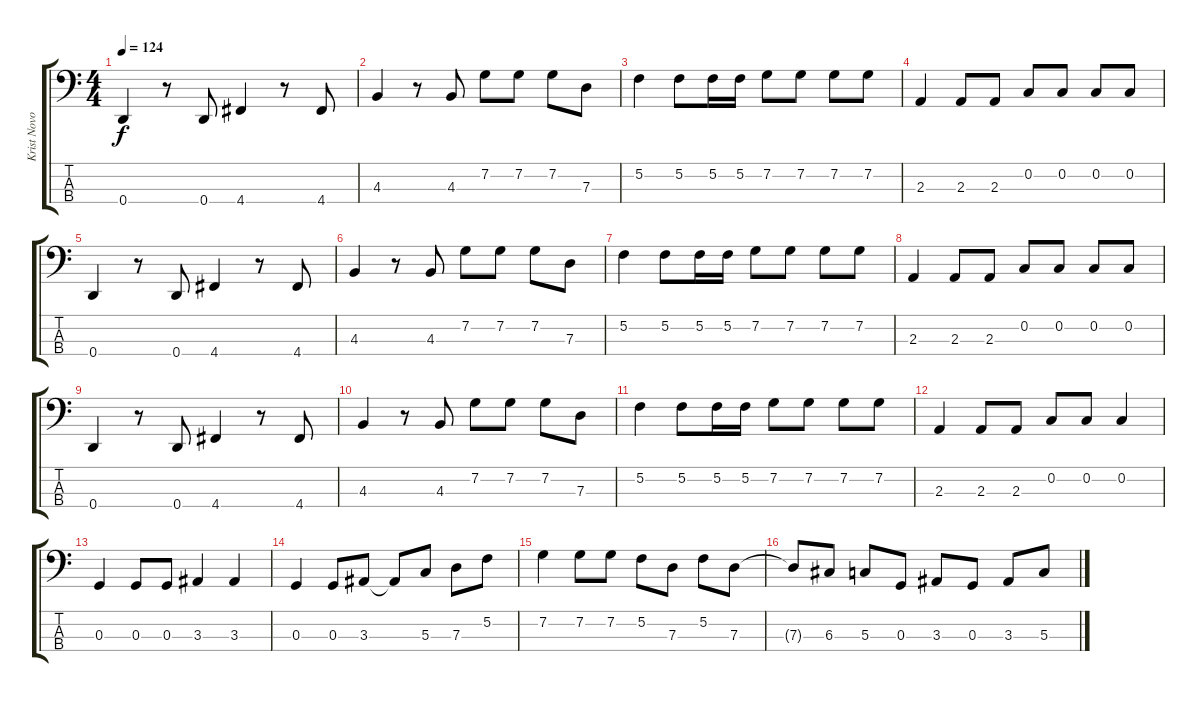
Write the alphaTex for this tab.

\track ("Krist Novoselic" "Krist Novo") {instrument electricbassfinger}
\staff {score tabs}
\tuning (F2 C2 G1 D1) {hide}
\ts (4 4)
\tempo 124
\clef f4
\ks c
0.4.4{dy f} r.8 0.4.8 4.4.4 r.8 4.4.8 |
4.3.4 r.8 4.3.8 7.2.8 7.2.8 7.2.8 7.3.8 |
5.2.4 5.2.8 5.2.16 5.2.16 7.2.8 7.2.8 7.2.8 7.2.8 |
2.3.4 2.3.8 2.3.8 0.2.8 0.2.8 0.2.8 0.2.8 |
0.4.4 r.8 0.4.8 4.4.4 r.8 4.4.8 |
4.3.4 r.8 4.3.8 7.2.8 7.2.8 7.2.8 7.3.8 |
5.2.4 5.2.8 5.2.16 5.2.16 7.2.8 7.2.8 7.2.8 7.2.8 |
2.3.4 2.3.8 2.3.8 0.2.8 0.2.8 0.2.8 0.2.8 |
0.4.4 r.8 0.4.8 4.4.4 r.8 4.4.8 |
4.3.4 r.8 4.3.8 7.2.8 7.2.8 7.2.8 7.3.8 |
5.2.4 5.2.8 5.2.16 5.2.16 7.2.8 7.2.8 7.2.8 7.2.8 |
2.3.4 2.3.8 2.3.8 0.2.8 0.2.8 0.2.4 |
0.3.4 0.3.8 0.3.8 3.3.4 3.3.4 |
0.3.4 0.3.8 3.3.8 3.3{t}.8 5.3.8 7.3.8 5.2.8 |
7.2.4 7.2.8 7.2.8 5.2.8 7.3.8 5.2.8 7.3.8 |
7.3{t}.8 6.3.8 5.3.8 0.3.8 3.3.8 0.3.8 3.3.8 5.3.8
